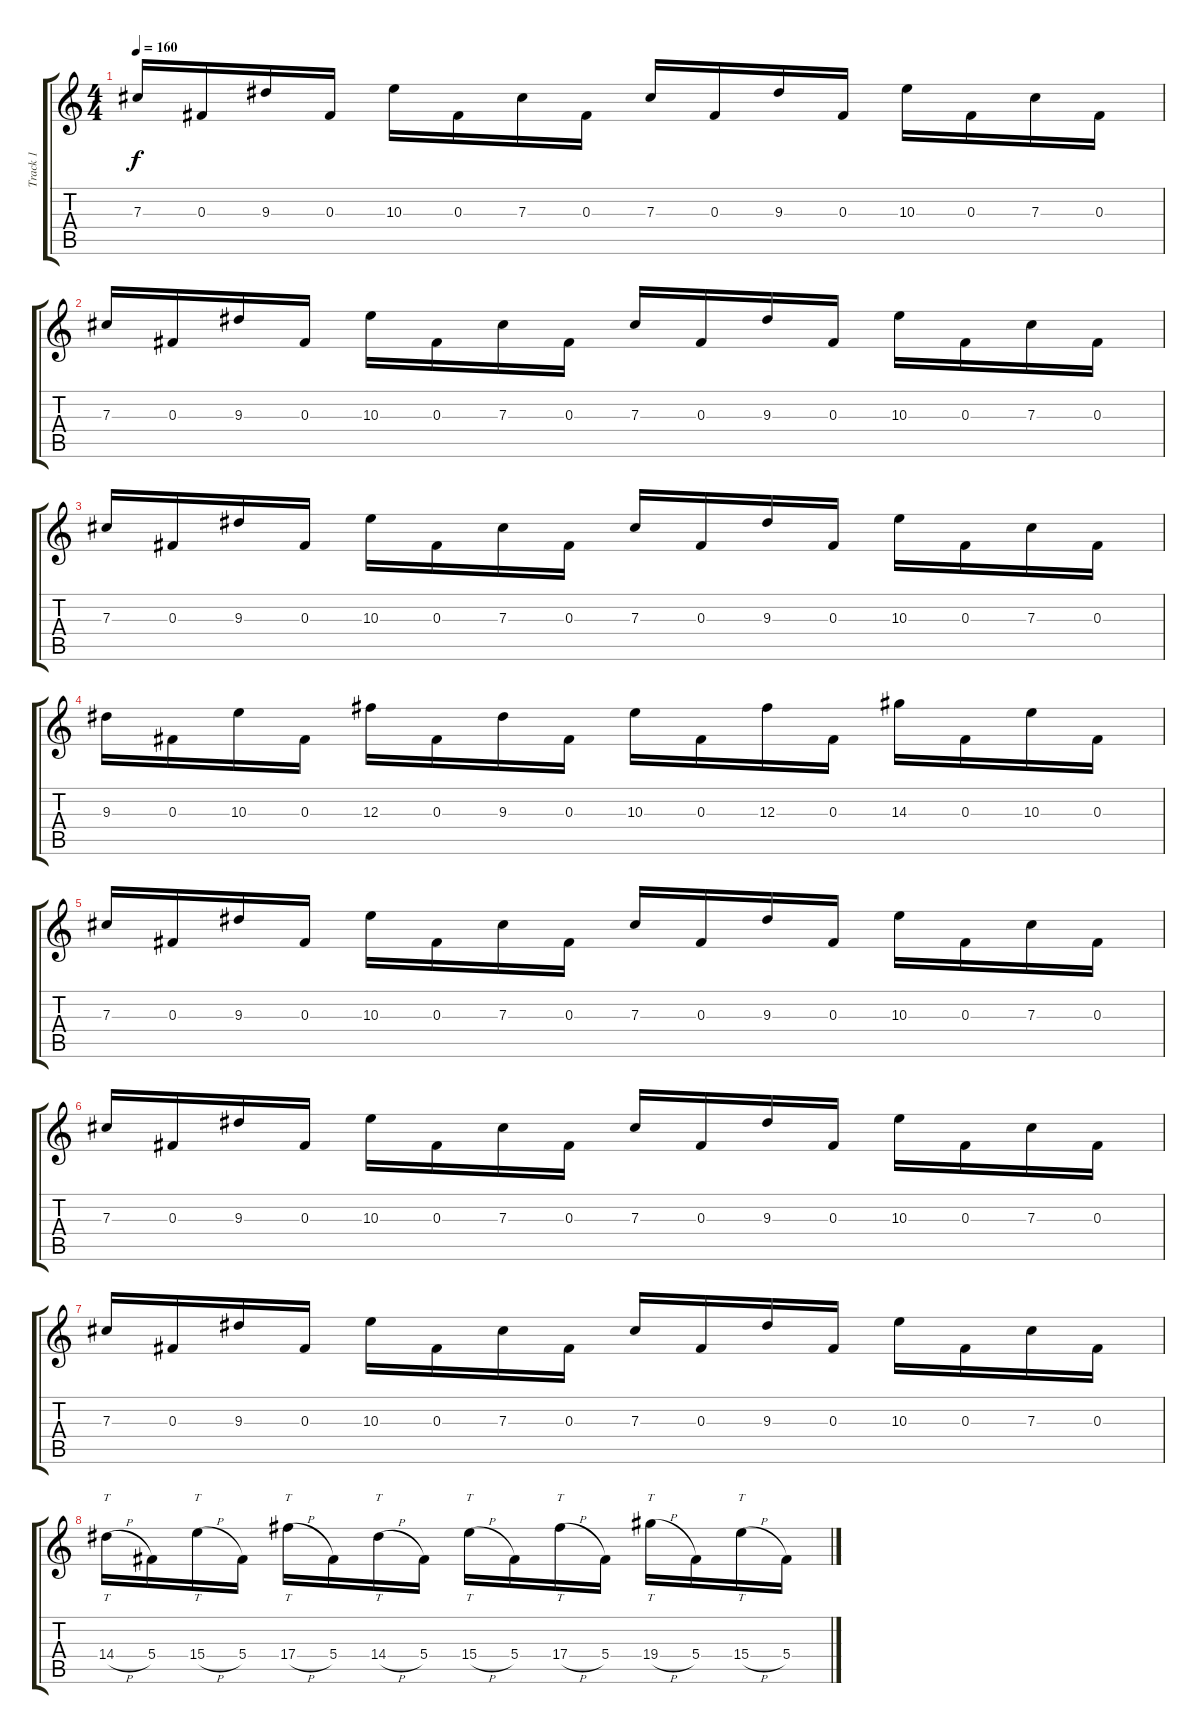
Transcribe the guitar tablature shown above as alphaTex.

\track ("Track 1" "Track 1") {instrument distortionguitar}
\staff {score tabs}
\tuning (Eb4 Bb3 Gb3 Db3 Ab2 Db2) {hide}
\ts (4 4)
\tempo 160
\clef g2
\ks c
7.3.16{dy f} 0.3.16 9.3.16 0.3.16 10.3.16 0.3.16 7.3.16 0.3.16 7.3.16 0.3.16 9.3.16 0.3.16 10.3.16 0.3.16 7.3.16 0.3.16 |
7.3.16 0.3.16 9.3.16 0.3.16 10.3.16 0.3.16 7.3.16 0.3.16 7.3.16 0.3.16 9.3.16 0.3.16 10.3.16 0.3.16 7.3.16 0.3.16 |
7.3.16 0.3.16 9.3.16 0.3.16 10.3.16 0.3.16 7.3.16 0.3.16 7.3.16 0.3.16 9.3.16 0.3.16 10.3.16 0.3.16 7.3.16 0.3.16 |
9.3.16 0.3.16 10.3.16 0.3.16 12.3.16 0.3.16 9.3.16 0.3.16 10.3.16 0.3.16 12.3.16 0.3.16 14.3.16 0.3.16 10.3.16 0.3.16 |
7.3.16 0.3.16 9.3.16 0.3.16 10.3.16 0.3.16 7.3.16 0.3.16 7.3.16 0.3.16 9.3.16 0.3.16 10.3.16 0.3.16 7.3.16 0.3.16 |
7.3.16 0.3.16 9.3.16 0.3.16 10.3.16 0.3.16 7.3.16 0.3.16 7.3.16 0.3.16 9.3.16 0.3.16 10.3.16 0.3.16 7.3.16 0.3.16 |
7.3.16 0.3.16 9.3.16 0.3.16 10.3.16 0.3.16 7.3.16 0.3.16 7.3.16 0.3.16 9.3.16 0.3.16 10.3.16 0.3.16 7.3.16 0.3.16 |
14.4{h}.16{tt} 5.4.16 15.4{h}.16{tt} 5.4.16 17.4{h}.16{tt} 5.4.16 14.4{h}.16{tt} 5.4.16 15.4{h}.16{tt} 5.4.16 17.4{h}.16{tt} 5.4.16 19.4{h}.16{tt} 5.4.16 15.4{h}.16{tt} 5.4.16
